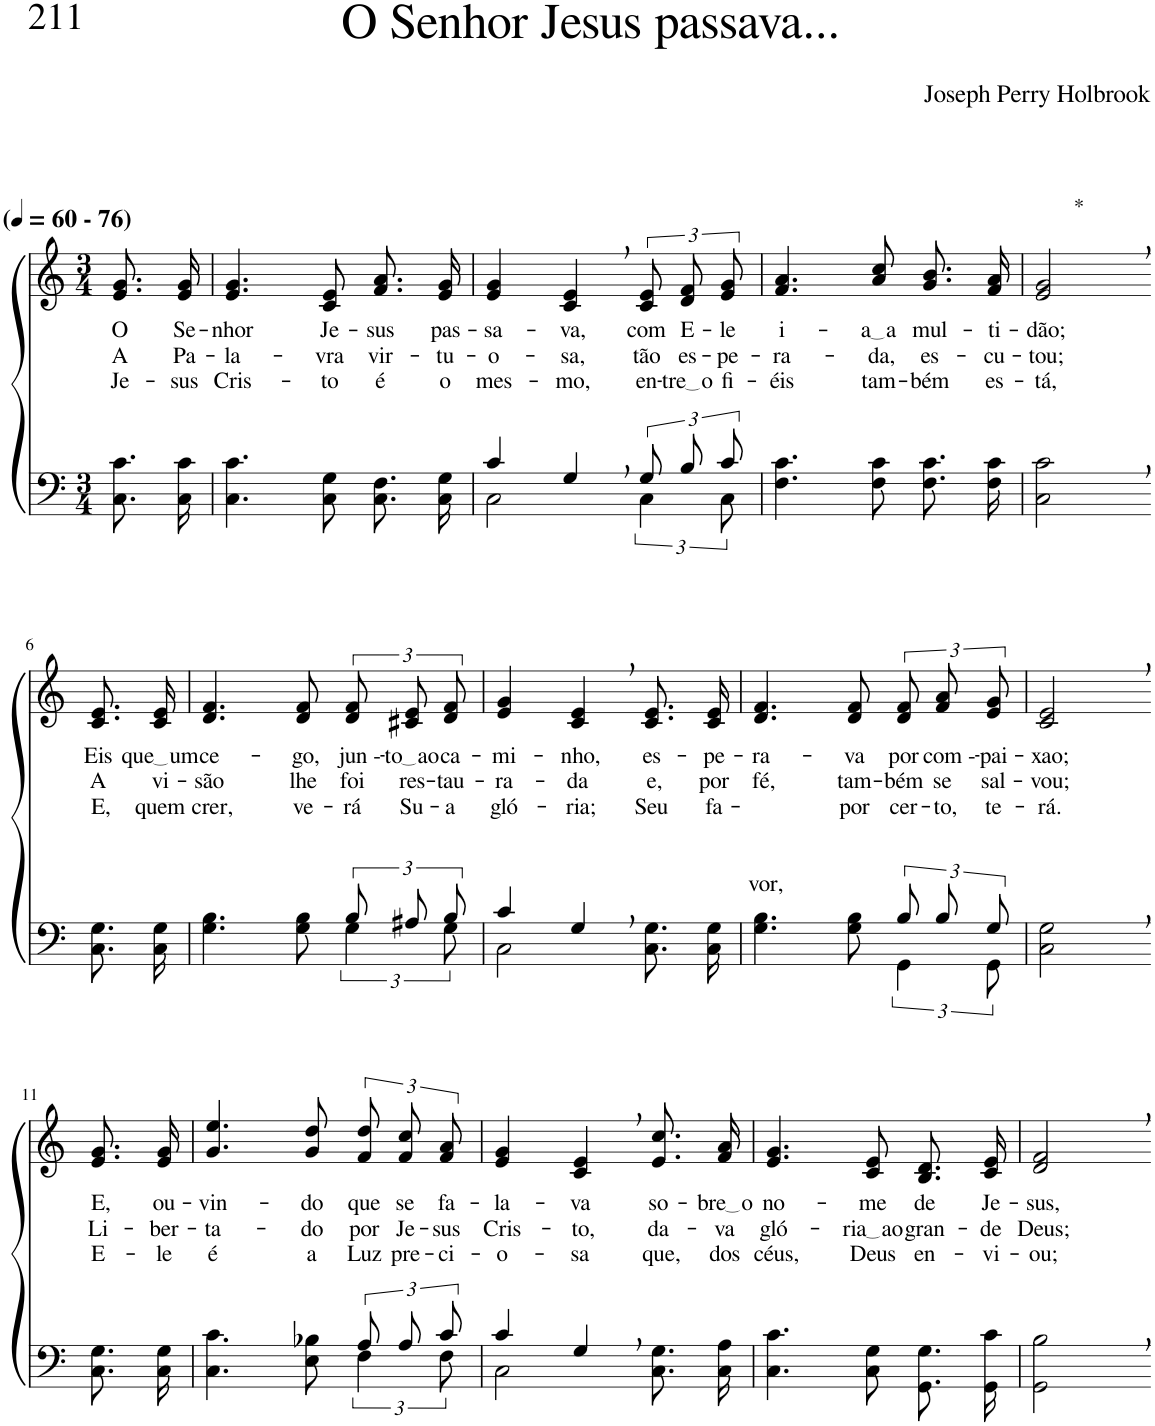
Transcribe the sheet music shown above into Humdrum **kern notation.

**kern	**kern	**text	**text	**text
*part2	*part1	*part1	*part1	*part1
*staff2	*staff1	*staff1	*staff1	*staff1
*I"Parte III e IV	*I"Parte I e II	*	*	*
*clefF4	*clefG2	*	*	*
*k[]	*k[]	*	*	*
*M3/4	*M3/4	*	*	*
*MM60	*MM60	*	*	*
=1	=1	=1	=1	=1
!	!LO:TX:a:B:t=(	!	!	!
!	!LO:TX:a:B:t=- 76)	!	!	!
!	!	!LO:LY:b	!LO:LY:b	!LO:LY:b
8.C\ 8.c\L	8.e/ 8.g/L	O	A	Je-
!	!	!LO:LY:b	!LO:LY:b	!LO:LY:b
16C\ 16c\Jk	16e/ 16g/Jk	Se-	Pa-	-sus
=2	=2	=2	=2	=2
!	!	!LO:LY:b	!LO:LY:b	!LO:LY:b
4.C\ 4.c\	4.e/ 4.g/	-nhor	-la-	Cris-
!	!	!LO:LY:b	!LO:LY:b	!LO:LY:b
8C\ 8G\	8c/ 8e/	Je-	-vra	-to
!	!	!LO:LY:b	!LO:LY:b	!LO:LY:b
8.C\ 8.F\L	8.f/ 8.a/L	-sus	vir-	é
!	!	!LO:LY:b	!LO:LY:b	!LO:LY:b
16C\ 16G\Jk	16e/ 16g/Jk	pas-	-tu-	o
=3	=3	=3	=3	=3
*^	*	*	*	*
!	!	!	!LO:LY:b	!LO:LY:b	!LO:LY:b
4c/	2C\	4e/ 4g/	-sa-	-o-	mes-
!	!	!	!LO:LY:b	!LO:LY:b	!LO:LY:b
4G,/	.	4c/, 4e/,	-va,	-sa,	-mo,
!	!	!	!LO:LY:b	!LO:LY:b	!LO:LY:b
12G/L	6C\	12c/ 12e/L	com	tão	en-
!	!	!	!LO:LY:b	!LO:LY:b	!LO:LY:b
12B/	.	12d/ 12f/	E-	es-	tre o
!	!	!	!LO:LY:b	!LO:LY:b	!LO:LY:b
12c/J	12C\	12e/ 12g/J	-le	-pe-	fi-
=4	=4	=4	=4	=4	=4
!	!	!	!LO:LY:b	!LO:LY:b	!LO:LY:b
*v	*v	*	*	*	*
4.F\ 4.c\	4.f/ 4.a/	i-	-ra-	-éis
!	!	!LO:LY:b	!LO:LY:b	!LO:LY:b
8F\ 8c\	8a/ 8cc/	a a	-da,	tam-
!	!	!LO:LY:b	!LO:LY:b	!LO:LY:b
8.F\ 8.c\L	8.g/ 8.b/L	mul-	es-	-bém
!	!	!LO:LY:b	!LO:LY:b	!LO:LY:b
16F\ 16c\Jk	16f/ 16a/Jk	-ti-	-cu-	es-
=5	=5	=5	=5	=5
!	!LO:TX:a:t=*	!	!	!
!	!	!LO:LY:b	!LO:LY:b	!LO:LY:b
2C\, 2c\,	2e/, 2g/,	-dão;	-tou;	-tá,
!!LO:LB:g=z
=6-	=6-	=6-	=6-	=6-
!	!	!LO:LY:b	!LO:LY:b	!LO:LY:b
8.C\ 8.G\L	8.c/ 8.e/L	Eis	A	E,
!	!	!LO:LY:b	!LO:LY:b	!LO:LY:b
16C\ 16G\Jk	16c/ 16e/Jk	que um	vi-	quem
=7	=7	=7	=7	=7
*^	*	*	*	*
!	!	!	!LO:LY:b	!LO:LY:b	!LO:LY:b
2ryy	4.G\ 4.B\	4.d/ 4.f/	ce-	-são	crer,
!	!	!	!LO:LY:b	!LO:LY:b	!LO:LY:b
.	8G\ 8B\	8d/ 8f/	-go,	lhe	ve-
!	!	!	!LO:LY:b	!LO:LY:b	!LO:LY:b
12B/L	6G\	12d/ 12f/L	jun --	foi	-rá
!	!	!	!LO:LY:b	!LO:LY:b	!LO:LY:b
12A#X/	.	12c#X/ 12e/	to ao	res-	Su-
!	!	!	!LO:LY:b	!LO:LY:b	!LO:LY:b
12B/J	12G\	12d/ 12f/J	ca-	-tau-	-a
=8	=8	=8	=8	=8	=8
!	!	!	!LO:LY:b	!LO:LY:b	!LO:LY:b
4c/	2C\	4e/ 4g/	-mi-	-ra-	gló-
!	!	!	!LO:LY:b	!LO:LY:b	!LO:LY:b
4G,/	.	4c/, 4e/,	-nho,	-da	-ria;
!	!	!	!LO:LY:b	!LO:LY:b	!LO:LY:b
4ryy	8.C\ 8.G\L	8.c/ 8.e/L	es-	e,	Seu
!	!	!	!LO:LY:b	!LO:LY:b	!LO:LY:b
.	16C\ 16G\Jk	16c/ 16e/Jk	-pe-	por	fa-
=9	=9	=9	=9	=9	=9
!	!	!	!LO:LY:b	!LO:LY:b	!LO:LY:b
2ryy	4.G\ 4.B\	4.d/ 4.f/	-ra-	fé,	-vor,
!	!	!	!LO:LY:b	!LO:LY:b	!LO:LY:b
.	8G\ 8B\	8d/ 8f/	-va	tam-	por
!	!	!	!LO:LY:b	!LO:LY:b	!LO:LY:b
12B/L	6GG\	12d/ 12f/L	por	-bém	cer-
!	!	!	!LO:LY:b	!LO:LY:b	!LO:LY:b
12B/	.	12f/ 12a/	com --	se	-to,
!	!	!	!LO:LY:b	!LO:LY:b	!LO:LY:b
12G/J	12GG\	12e/ 12g/J	-pai-	sal-	te-
=10	=10	=10	=10	=10	=10
!	!	!	!LO:LY:b	!LO:LY:b	!LO:LY:b
*v	*v	*	*	*	*
2C\, 2G\,	2c/, 2e/,	-xao;	-vou;	-rá.
!!LO:LB:g=z
=11-	=11-	=11-	=11-	=11-
!	!	!LO:LY:b	!LO:LY:b	!LO:LY:b
8.C\ 8.G\L	8.e/ 8.g/L	E,	Li-	E-
!	!	!LO:LY:b	!LO:LY:b	!LO:LY:b
16C\ 16G\Jk	16e/ 16g/Jk	ou-	-ber-	-le
=12	=12	=12	=12	=12
*^	*	*	*	*
!	!	!	!LO:LY:b	!LO:LY:b	!LO:LY:b
2ryy	4.C\ 4.c\	4.g/ 4.ee/	-vin-	-ta-	é
!	!	!	!LO:LY:b	!LO:LY:b	!LO:LY:b
.	8E\ 8B-X\	8g/ 8dd/	-do	-do	a
!	!	!	!LO:LY:b	!LO:LY:b	!LO:LY:b
12A/L	6F\	12f/ 12dd/L	que	por	Luz
!	!	!	!LO:LY:b	!LO:LY:b	!LO:LY:b
12A/	.	12f/ 12cc/	se	Je-	pre-
!	!	!	!LO:LY:b	!LO:LY:b	!LO:LY:b
12c/J	12F\	12f/ 12a/J	fa-	-sus	-ci-
=13	=13	=13	=13	=13	=13
!	!	!	!LO:LY:b	!LO:LY:b	!LO:LY:b
4c/	2C\	4e/ 4g/	-la-	Cris-	-o-
!	!	!	!LO:LY:b	!LO:LY:b	!LO:LY:b
4G,/	.	4c/, 4e/,	-va	-to,	-sa
!	!	!	!LO:LY:b	!LO:LY:b	!LO:LY:b
4ryy	8.C\ 8.G\L	8.e/ 8.cc/L	so-	da-	que,
!	!	!	!LO:LY:b	!LO:LY:b	!LO:LY:b
.	16C\ 16A\Jk	16f/ 16a/Jk	bre o	va	dos
=14	=14	=14	=14	=14	=14
!	!	!	!LO:LY:b	!LO:LY:b	!LO:LY:b
*v	*v	*	*	*	*
4.C\ 4.c\	4.e/ 4.g/	no-	-gló-	céus,
!	!	!LO:LY:b	!LO:LY:b	!LO:LY:b
8C\ 8G\	8c/ 8e/	-me	ria ao	Deus
!	!	!LO:LY:b	!LO:LY:b	!LO:LY:b
8.GG\ 8.G\L	8.B/ 8.d/L	de	gran-	en-
!	!	!LO:LY:b	!LO:LY:b	!LO:LY:b
16GG\ 16c\Jk	16c/ 16e/Jk	Je-	-de	-vi-
=15	=15	=15	=15	=15
!	!	!LO:LY:b	!LO:LY:b	!LO:LY:b
2GG\, 2B\,	2d/, 2f/,	-sus,	Deus;	-ou;
=-	=-	=-	=-	=-
*-	*-	*-	*-	*-
